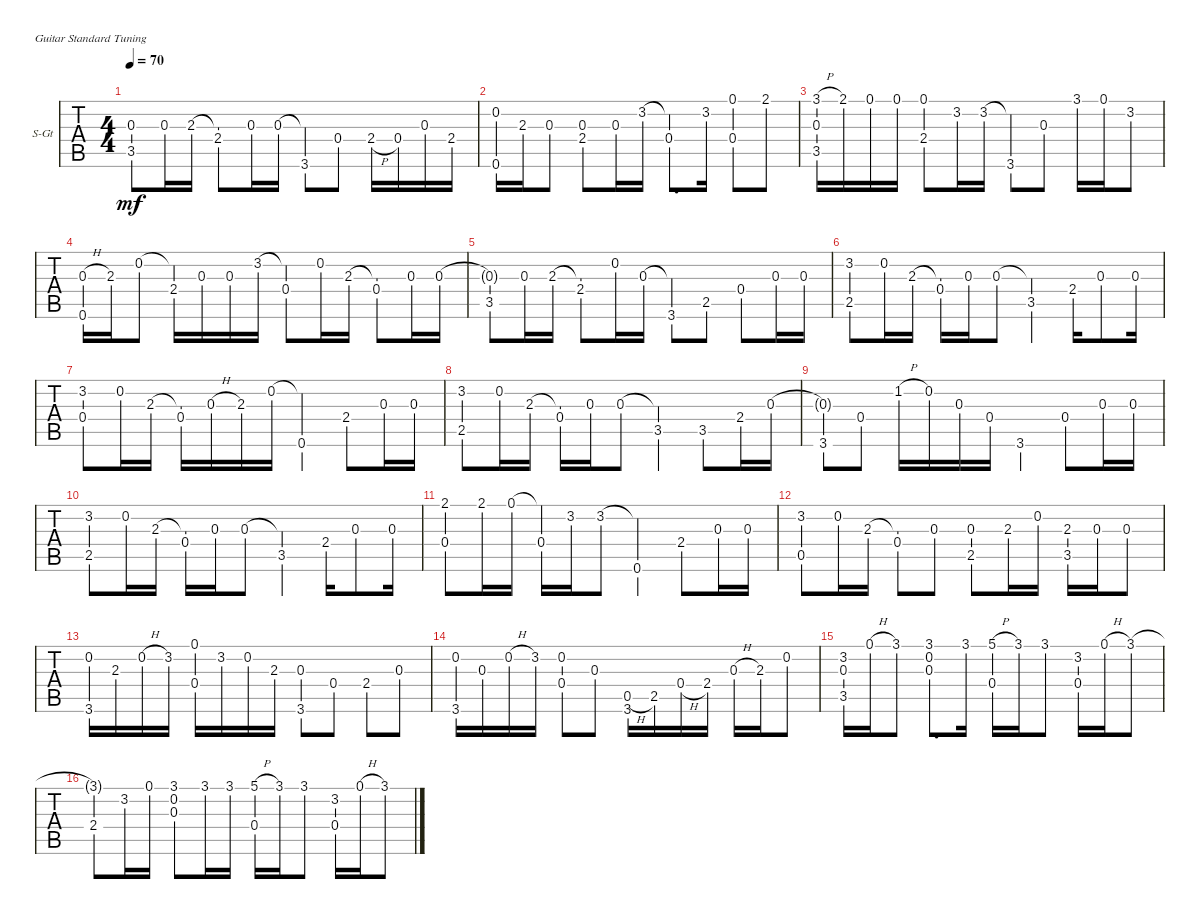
\defaultSystemsLayout 4
\bracketExtendMode groupsimilarinstruments
\firstSystemTrackNameOrientation horizontal
\otherSystemsTrackNameOrientation horizontal
\track ("Steel Guitar" "S-Gt") {instrument acousticguitarsteel}
\staff {tabs}
\tuning (E4 B3 G3 D3 A2 E2)
\ts (4 4)
\tempo 70
\clef g2
\ks g
(0.3{t} 3.5).8{dy mf} 0.3.16 2.3.16 (2.3{t} 2.4).8 0.3.16 0.3.16 (0.3{t} 3.6).8 0.4.8 2.4{h}.16 0.4.16 0.3.16 2.4.16 |
(0.6 0.2).16 2.3.16 0.3.8 (0.3 2.4).8 0.3.16 3.2.16 (3.2{t} 0.4).8{d} 3.2.16 (0.1 0.4).8 2.1.8 |
(3.1{h} 0.3 3.5).16 2.1.16 0.1.16 0.1.16 (0.1 2.4).8 3.2.16 3.2.16 (3.2{t} 3.6).8 0.3.8 3.1.16 0.1.16 3.2.8 |
(0.3{h} 0.6).16 2.3.16 0.2.8 (0.2{t} 2.4).16 0.3.16 0.3.16 3.2.16 (3.2{t} 0.4).8 0.2.16 2.3.16 (2.3{t} 0.4).8 0.3.16 0.3.16 |
(0.3{t} 3.5).8 0.3.16 2.3.16 (2.3{t} 2.4).8 0.2.16 0.3.16 (0.3{t} 3.6).8 2.5.8 0.4.8 0.3.16 0.3.16 |
(3.2 2.5).8 0.2.16 2.3.16 (2.3{t} 0.4).16 0.3.16 0.3.8 (0.3{t} 3.5).4 2.4.16 0.3.8 0.3.16 |
(3.2 0.4).8 0.2.16 2.3.16 (2.3{t} 0.4).16 0.3{h}.16 2.3.16 0.2.16 (0.2{t} 0.6).4 2.4.8 0.3.16 0.3.16 |
(3.2 2.5).8 0.2.16 2.3.16 (2.3{t} 0.4).16 0.3.16 0.3.8 (0.3{t} 3.5).4 3.5.8 2.4.16 0.3.16 |
(0.3{t} 3.6).8 0.4.8 1.2{h}.16 0.2.16 0.3.16 0.4.16 3.6.4 0.4.8 0.3.16 0.3.16 |
(3.2 2.5).8 0.2.16 2.3.16 (2.3{t} 0.4).16 0.3.16 0.3.8 (0.3{t} 3.5).4 2.4.16 0.3.8 0.3.16 |
(2.1 0.4).8 2.1.16 0.1.16 (0.1{t} 0.4).16 3.2.16 3.2.8 (3.2{t} 0.6).4 2.4.8 0.3.16 0.3.16 |
(3.2 0.5).8 0.2.16 2.3.16 (2.3{t} 0.4).8 0.3.8 (0.3 2.5).8 2.3.16 0.2.16 (2.3 3.5).16 0.3.16 0.3.8 |
(3.6 0.2).16 2.3.16 0.2{h}.16 3.2.16 (0.1 0.4).16 3.2.16 0.2.16 2.3.16 (0.3 3.6).8 0.4.8 2.4.8 0.3.8 |
(3.6 0.2).16 0.3.16 0.2{h}.16 3.2.16 (0.2 0.4).8 0.3.8 (0.5{h} 3.6).16 2.5.16 0.4{h}.16 2.4.16 0.3{h}.16 2.3.16 0.2.8 |
(3.2 0.3 3.5).16 0.1{h}.16 3.1.8 (3.1 0.2 0.3).8{d} 3.1.16 (5.1{h} 0.4).16 3.1.16 3.1.8 (3.2 0.4).16 0.1{h}.16 3.1.8 |
(3.1{t} 2.4).8 3.2.16 0.1.16 (3.1 0.2 0.3).8 3.1.16 3.1.16 (5.1{h} 0.4).16 3.1.16 3.1.8 (3.2 0.4).16 0.1{h}.16 3.1.8
